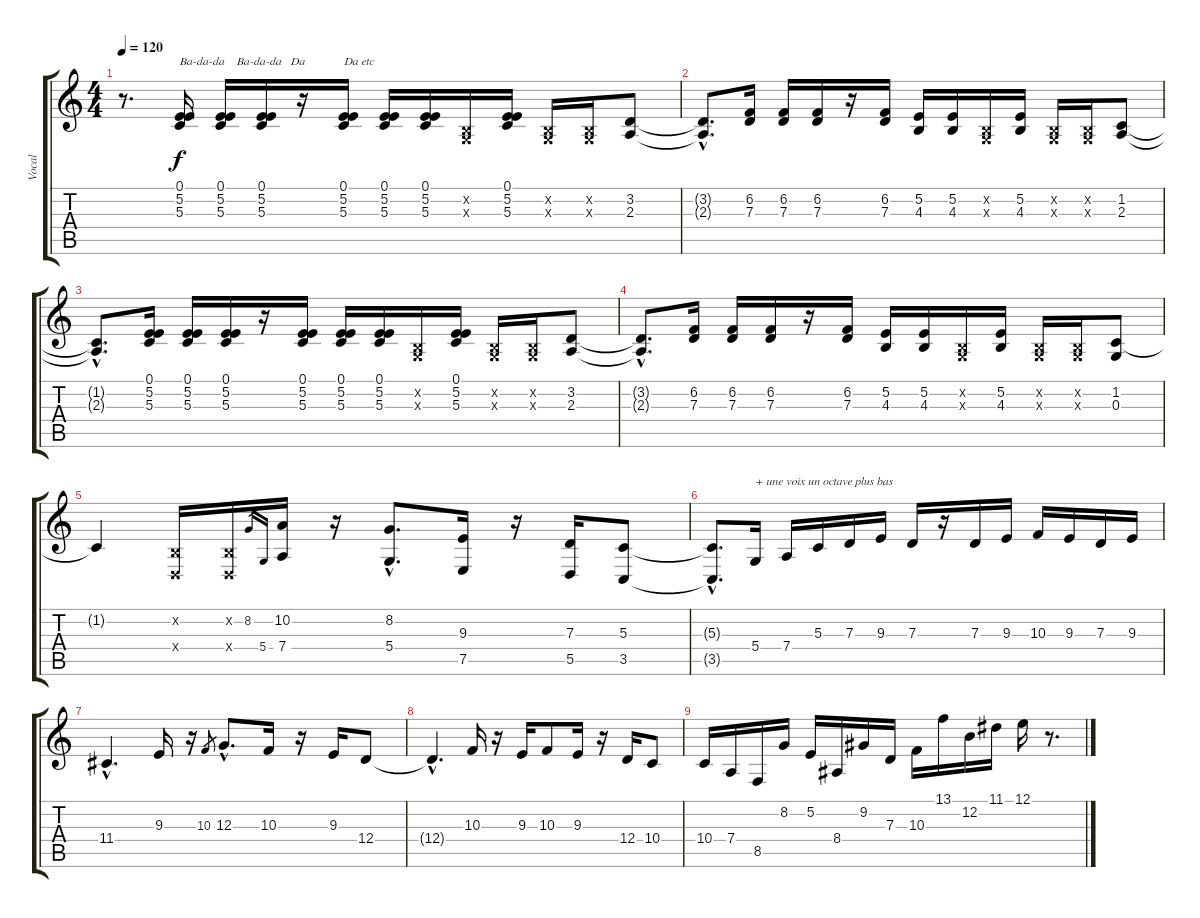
\track ("Vocal" "Vocal") {instrument synthvoice}
\staff {score tabs}
\tuning (E4 B3 G3 D3 A2 E2) {hide}
\ts (4 4)
\tempo 120
\clef g2
\ks c
r.8{d dy f instrument synthvoice} (0.1 5.2 5.3).16{txt "Ba-da-da    Ba-da-da   Da             Da etc"} (0.1 5.2 5.3).16 (0.1 5.2 5.3).16 r.16 (0.1 5.2 5.3).16 (0.1 5.2 5.3).16 (0.1 5.2 5.3).16 (0.2{x} 0.3{x}).16 (0.1 5.2 5.3).16 (0.2{x} 0.3{x}).16 (0.2{x} 0.3{x}).16 (3.2 2.3).8 |
(3.2{hac t} 2.3{hac t}).8{d} (6.2 7.3).16 (6.2 7.3).16 (6.2 7.3).16 r.16 (6.2 7.3).16 (5.2 4.3).16 (5.2 4.3).16 (0.2{x} 0.3{x}).16 (5.2 4.3).16 (0.2{x} 0.3{x}).16 (0.2{x} 0.3{x}).16 (1.2 2.3).8 |
(1.2{hac t} 2.3{hac t}).8{d} (0.1 5.2 5.3).16 (0.1 5.2 5.3).16 (0.1 5.2 5.3).16 r.16 (0.1 5.2 5.3).16 (0.1 5.2 5.3).16 (0.1 5.2 5.3).16 (0.2{x} 0.3{x}).16 (0.1 5.2 5.3).16 (0.2{x} 0.3{x}).16 (0.2{x} 0.3{x}).16 (3.2 2.3).8 |
(3.2{hac t} 2.3{hac t}).8{d} (6.2 7.3).16 (6.2 7.3).16 (6.2 7.3).16 r.16 (6.2 7.3).16 (5.2 4.3).16 (5.2 4.3).16 (0.2{x} 0.3{x}).16 (5.2 4.3).16 (0.2{x} 0.3{x}).16 (0.2{x} 0.3{x}).16 (1.2 0.3).8 |
1.2{t}.4 (0.2{x} 0.4{x}).16 (0.2{x} 0.4{x}).16 8.2.16{gr} 5.4.16{gr} (10.2 7.4).16 r.16 (8.2{hac} 5.4{hac}).8{d} (9.3 7.5).16 r.16 (7.3 5.5).16 (5.3 3.5).8 |
(5.3{hac t} 3.5{t}).8{d} 5.4.16{txt "+ une voix un octave plus bas"} 7.4.16 5.3.16 7.3.16 9.3.16 7.3.16 r.16 7.3.16 9.3.16 10.3.16 9.3.16 7.3.16 9.3.16 |
11.4{hac}.4{d} 9.3.16 r.16 10.3.8{gr} 12.3{hac}.8{d} 10.3.16 r.16 9.3.16 12.4.8 |
12.4{hac t}.4{d} 10.3.16 r.16 9.3.16 10.3.8 9.3.16 r.16 12.4.16 10.4.8 |
10.4.16 7.4.16 8.5.16 8.2.16 5.2.16 8.4.16 9.2.16 7.3.16 10.3.16 13.1.16 12.2.16 11.1.16 12.1.16 r.8{d}
